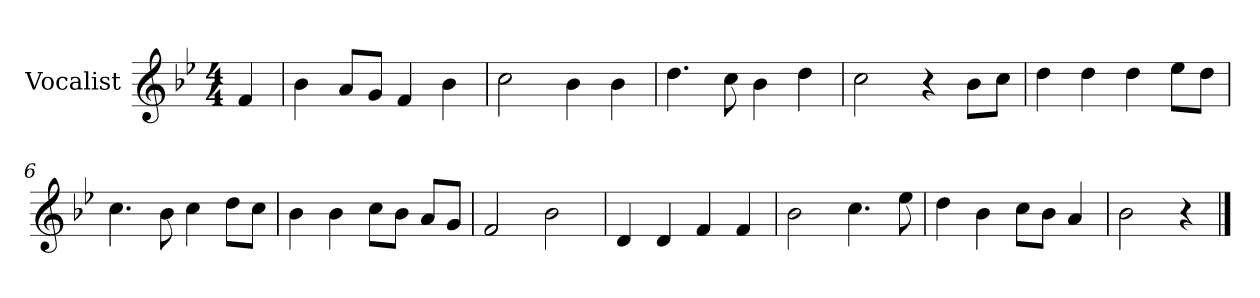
**kern
*part1
*staff1
*I"Vocalist
*k[b-e-]
*B-:
*M4/4
=
4f
=1
4b-
8aL
8gJ
4f
4b-
=2
2cc
4b-
4b-
=3
4.dd
8cc
4b-
4dd
=4
2cc
4r
8b-L
8ccJ
=5
4dd
4dd
4dd
8ee-L
8ddJ
=6
4.cc
8b-
4cc
8ddL
8ccJ
=7
4b-
4b-
8ccL
8b-J
8aL
8gJ
=8
2f
2b-
=9
4d
4d
4f
4f
=10
2b-
4.cc
8ee-
=11
4dd
4b-
8ccL
8b-J
4a
=12
2b-
4r
==
*-
